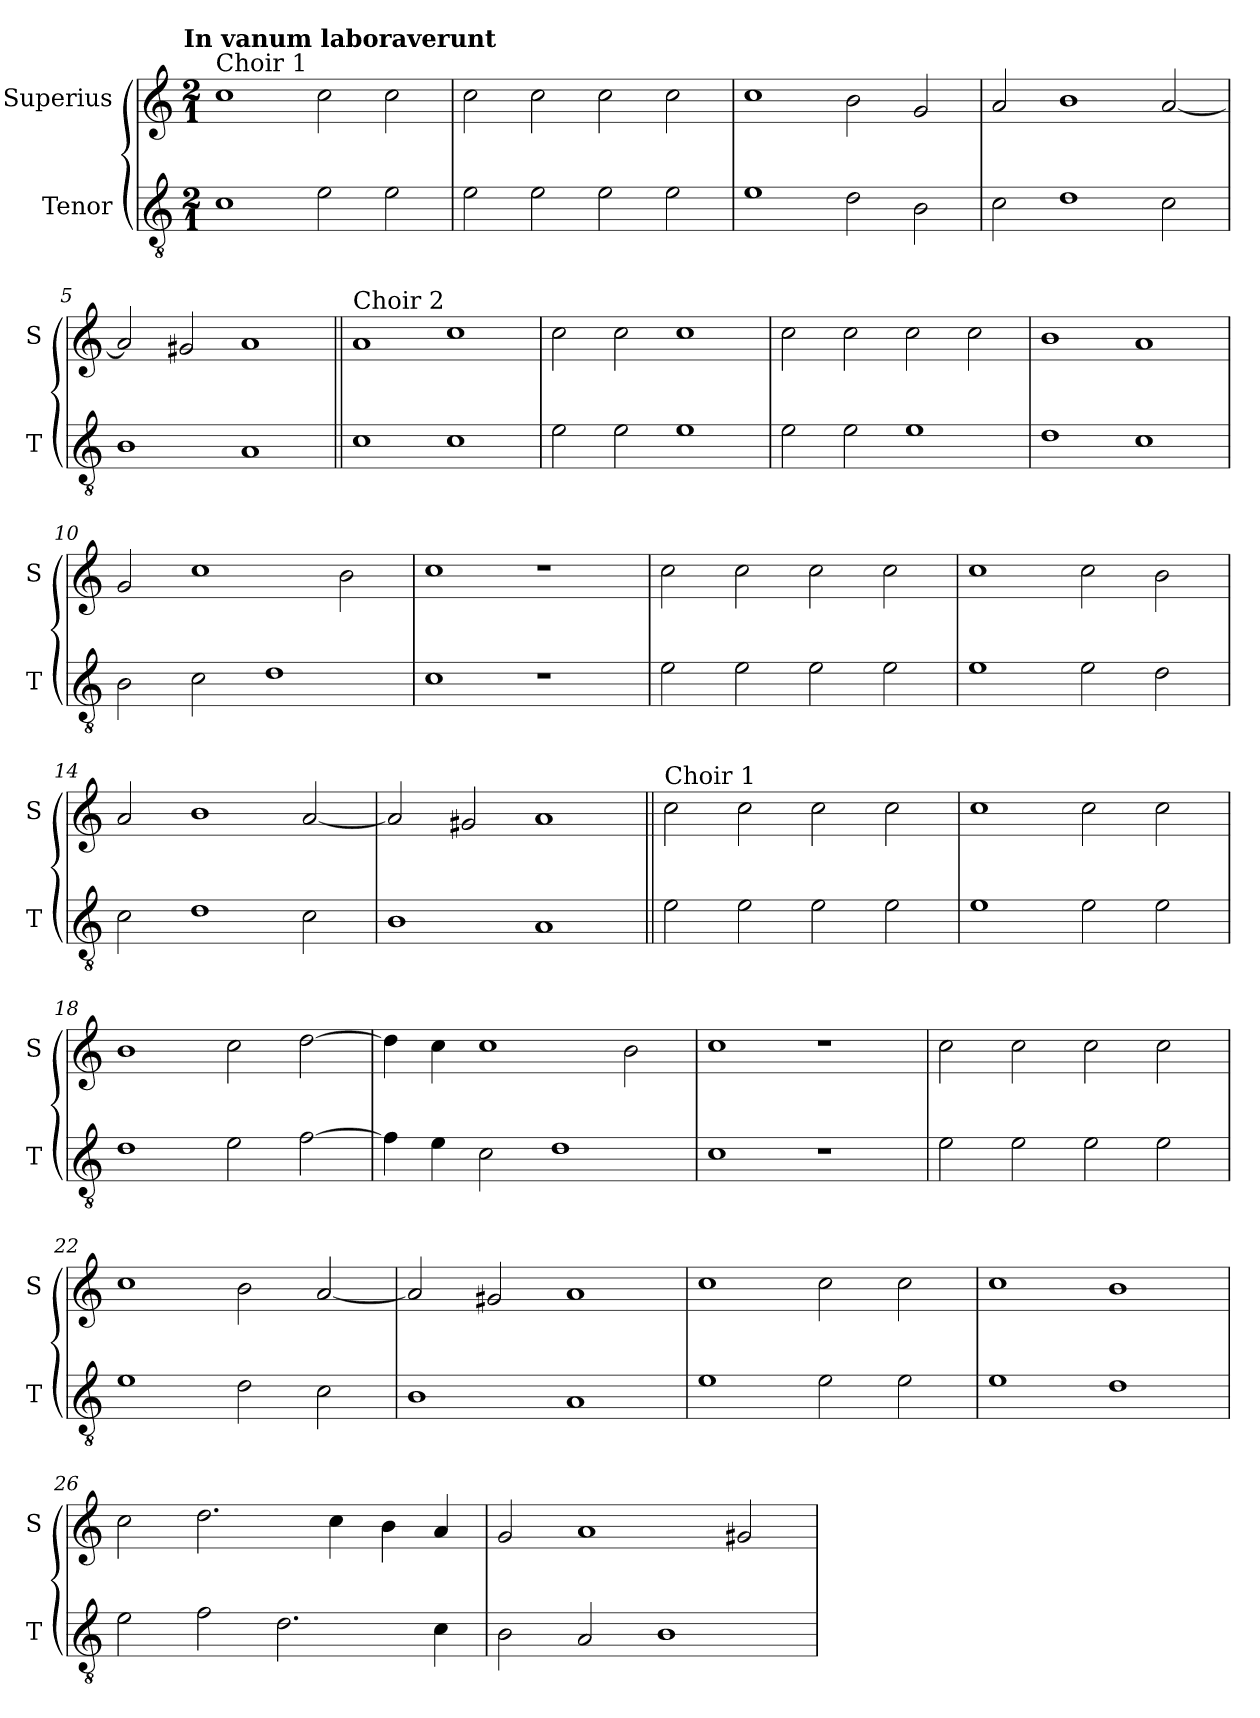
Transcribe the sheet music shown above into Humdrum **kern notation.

**kern	**kern
*part2	*part1
*staff2	*staff1
*I"Tenor	*I"Superius
*I'T	*I'S
*clefGv2	*clefG2
*k[]	*k[]
!!LO:TX:omd:t=In vanum laboraverunt
*M2/1	*M2/1
=1	=1
!	!LO:TX:a:t=Choir 1
1c	1cc
2e\	2cc\
2e\	2cc\
=2	=2
2e\	2cc\
2e\	2cc\
2e\	2cc\
2e\	2cc\
=3	=3
1e	1cc
2d\	2b\
2B\	2g/
=4	=4
2c\	2a/
1d	1b
2c\	[2a/
=5	=5
1B	2a/]
.	2g#X/
1A	1a
=6||	=6||
!	!LO:TX:a:t=Choir 2
1c	1a
1c	1cc
=7	=7
2e\	2cc\
2e\	2cc\
1e	1cc
=8	=8
2e\	2cc\
2e\	2cc\
1e	2cc\
.	2cc\
=9	=9
1d	1b
1c	1a
=10	=10
2B\	2g/
2c\	1cc
1d	.
.	2b\
=11	=11
1c	1cc
1r	1r
=12	=12
2e\	2cc\
2e\	2cc\
2e\	2cc\
2e\	2cc\
=13	=13
1e	1cc
2e\	2cc\
2d\	2b\
=14	=14
2c\	2a/
1d	1b
2c\	[2a/
=15	=15
1B	2a/]
.	2g#X/
1A	1a
=16||	=16||
!	!LO:TX:a:t=Choir 1
2e\	2cc\
2e\	2cc\
2e\	2cc\
2e\	2cc\
=17	=17
1e	1cc
2e\	2cc\
2e\	2cc\
=18	=18
1d	1b
2e\	2cc\
[2f\	[2dd\
=19	=19
4f\]	4dd\]
4e\	4cc\
2c\	1cc
1d	.
.	2b\
=20	=20
1c	1cc
1r	1r
=21	=21
2e\	2cc\
2e\	2cc\
2e\	2cc\
2e\	2cc\
=22	=22
1e	1cc
2d\	2b\
2c\	[2a/
=23	=23
1B	2a/]
.	2g#X/
1A	1a
=24	=24
1e	1cc
2e\	2cc\
2e\	2cc\
=25	=25
1e	1cc
1d	1b
=26	=26
2e\	2cc\
2f\	2.dd\
2.d\	.
.	4cc\
.	4b\
4c\	4a/
=27	=27
2B\	2g/
2A/	1a
1B	.
.	2g#X/
=	=
*-	*-
